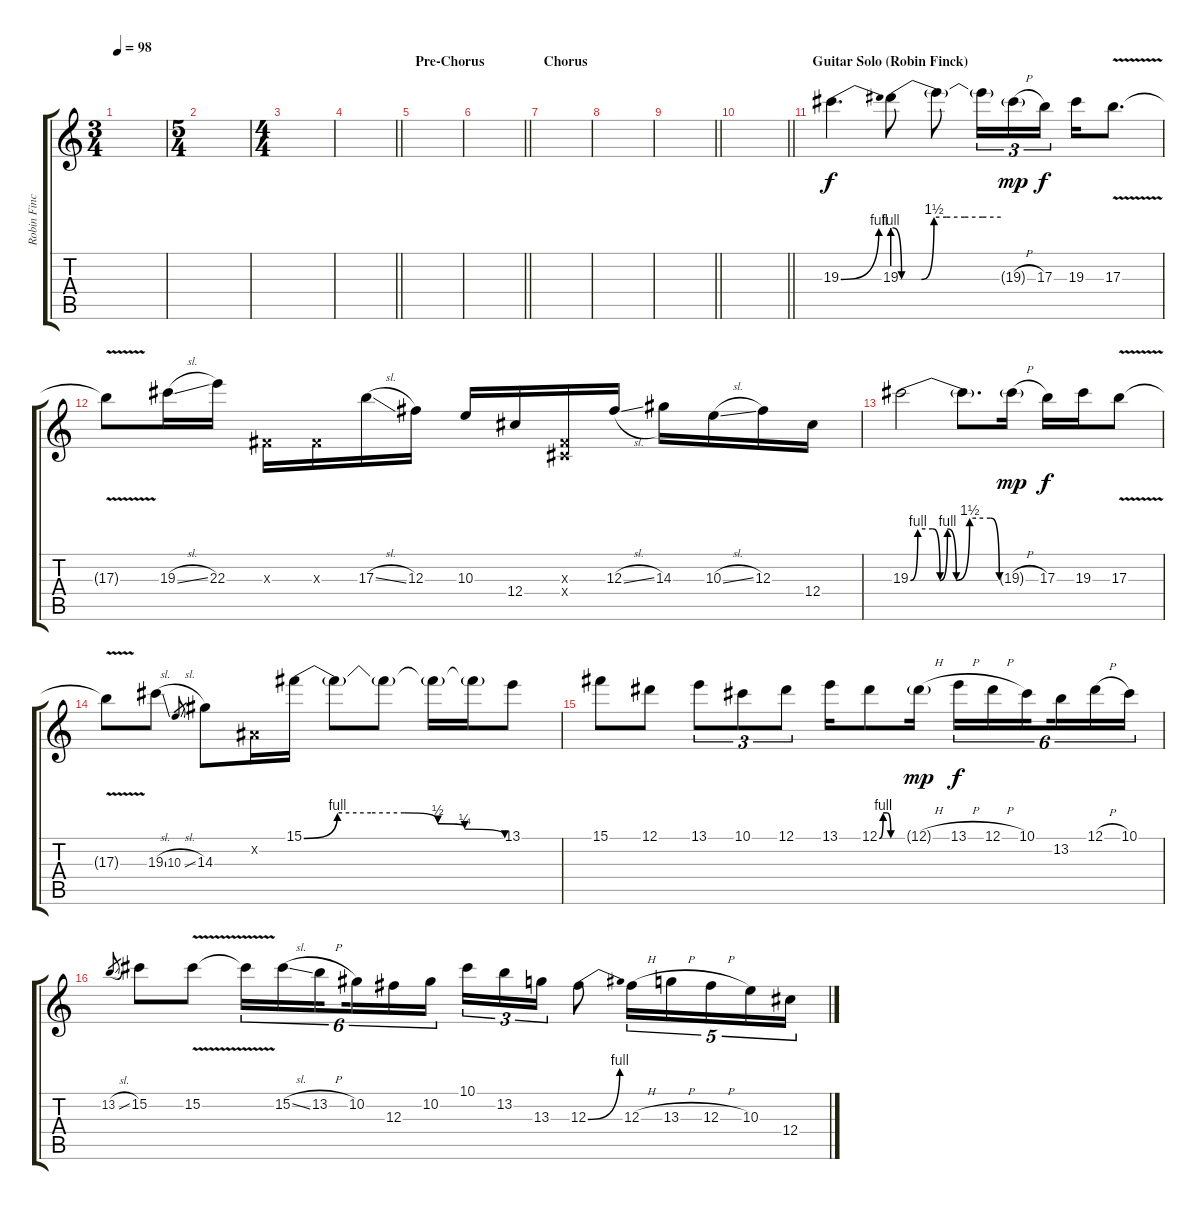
\track ("Robin Finck (Guitar Solo)" "Robin Finc") {instrument distortionguitar}
\staff {score tabs}
\tuning (Eb4 Bb3 Gb3 Db3 Ab2 Db2) {hide}
\ts (3 4)
\tempo 98
\clef g2
\ks c
|
\ts (5 4)
|
\ts (4 4)
|
\barLineRight lightlight
|
\section ("" "Pre-Chorus")
|
\barLineRight lightlight
|
\section ("" "Chorus")
|
|
\barLineRight lightlight
|
\barLineRight lightlight
|
\section ("" "Guitar Solo (Robin Finck)")
19.3{be (bend 0 0 60 4)}.4{d} 19.3{be (custom 0 4 5 0 16 0 23 6 30 6 40 6 50 6 60 6)}.8 19.3{t}.8 19.3{t}.16{tu (3 2)} 19.3{h g}.16{tu (3 2) dy mp} 17.3.16{tu (3 2) dy f} 19.3.16 17.3{v}.8{d} |
17.3{t}.8 19.3{sl}.16 22.3.16 0.3{x}.16 0.3{x}.16 17.3{sl}.16 12.3.16 10.3.16 12.4.16 (0.3{x} 0.4{x}).16 12.3{sl}.16 14.3.16 10.3{sl}.16 12.3.16 12.4.16 |
19.3{be (custom 0 0 5 4 15 4 20 0 25 4 31 0 40 6 54 6 60 0)}.2 19.3{t}.8{d} 19.3{h g}.16{dy mp} 17.3.16{dy f} 19.3.16 17.3{v}.8 |
17.3{t}.8 19.3{sl}.8 10.3{sl}.8{gr} 14.3.8 0.2{x}.16 15.1{be (custom 0 0 10 4 20 4 30 4 40 2 48 1 60 0)}.16 15.1{t}.8 15.1{t}.8 15.1{t}.16 15.1{t}.16 13.1.8 |
15.1.8 12.1.8 13.1.8{tu (3 2)} 10.1.8{tu (3 2)} 12.1.8{tu (3 2)} 13.1.16 12.1{be (custom 0 0 10 4 20 4 30 0 60 0)}.8 12.1{h g}.16{dy mp} 13.1{h}.16{tu (6 4) dy f} 12.1{h}.16{tu (6 4)} 10.1.16{tu (6 4) beam splitsecondary} 13.2.16{tu (6 4)} 12.1{h}.16{tu (6 4)} 10.1.16{tu (6 4)} |
13.2{sl}.8{gr} 15.2.8 15.2{v}.8 15.2{t}.16{tu (6 4)} 15.2{sl}.16{tu (6 4)} 13.2{h}.16{tu (6 4) beam splitsecondary} 10.2.16{tu (6 4)} 12.3.16{tu (6 4)} 10.2.16{tu (6 4)} 10.1.16{tu (3 2)} 13.2.16{tu (3 2)} 13.3.16{tu (3 2)} 12.3{be (bend 0 0 60 4)}.8 12.3{h}.16{tu (5 4)} 13.3{h}.16{tu (5 4)} 12.3{h}.16{tu (5 4)} 10.3.16{tu (5 4)} 12.4.16{tu (5 4)}
